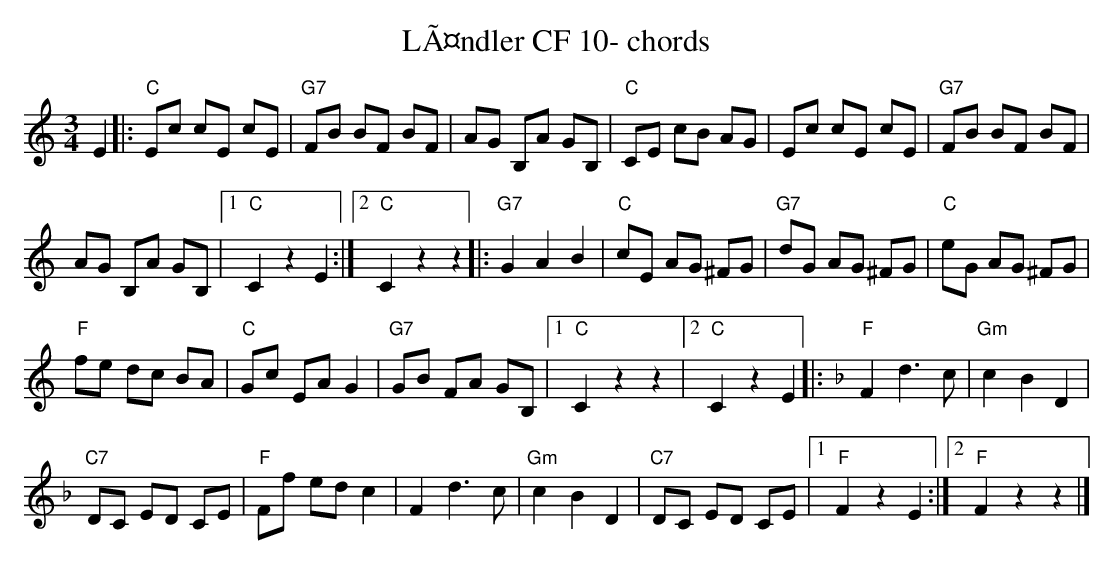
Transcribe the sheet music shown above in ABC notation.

X:1
T:LÃ¤ndler CF 10- chords
M:3/4
L:1/8
K:Cmaj%%MIDI gchordon
E2 |: "C"Ec cE cE | "G7"FB BF BF | AG B,A GB, | "C"CE cB AG | Ec cE cE | "G7"FB BF BF |
AG B,A GB, |1 "C"C2 z2 E2 :|2 "C"C2 z2z2 |: "G7"G2A2B2 | "C"cE AG ^FG | "G7"dG AG ^FG | "C"eG AG ^FG |
"F"fe dc BA | "C"Gc EA G2 | "G7"GB FA GB, |1 "C"C2 z2z2 |2 "C"C2 z2 E2 |: [K:Fmaj] "F"F2 d3c | "Gm"c2B2D2 |
"C7"DC ED CE | "F"Ff ed c2 | F2 d3c | "Gm"c2B2D2 | "C7"DC ED CE |1 "F"F2 z2 E2 :|2 "F"F2 z2z2 |]
